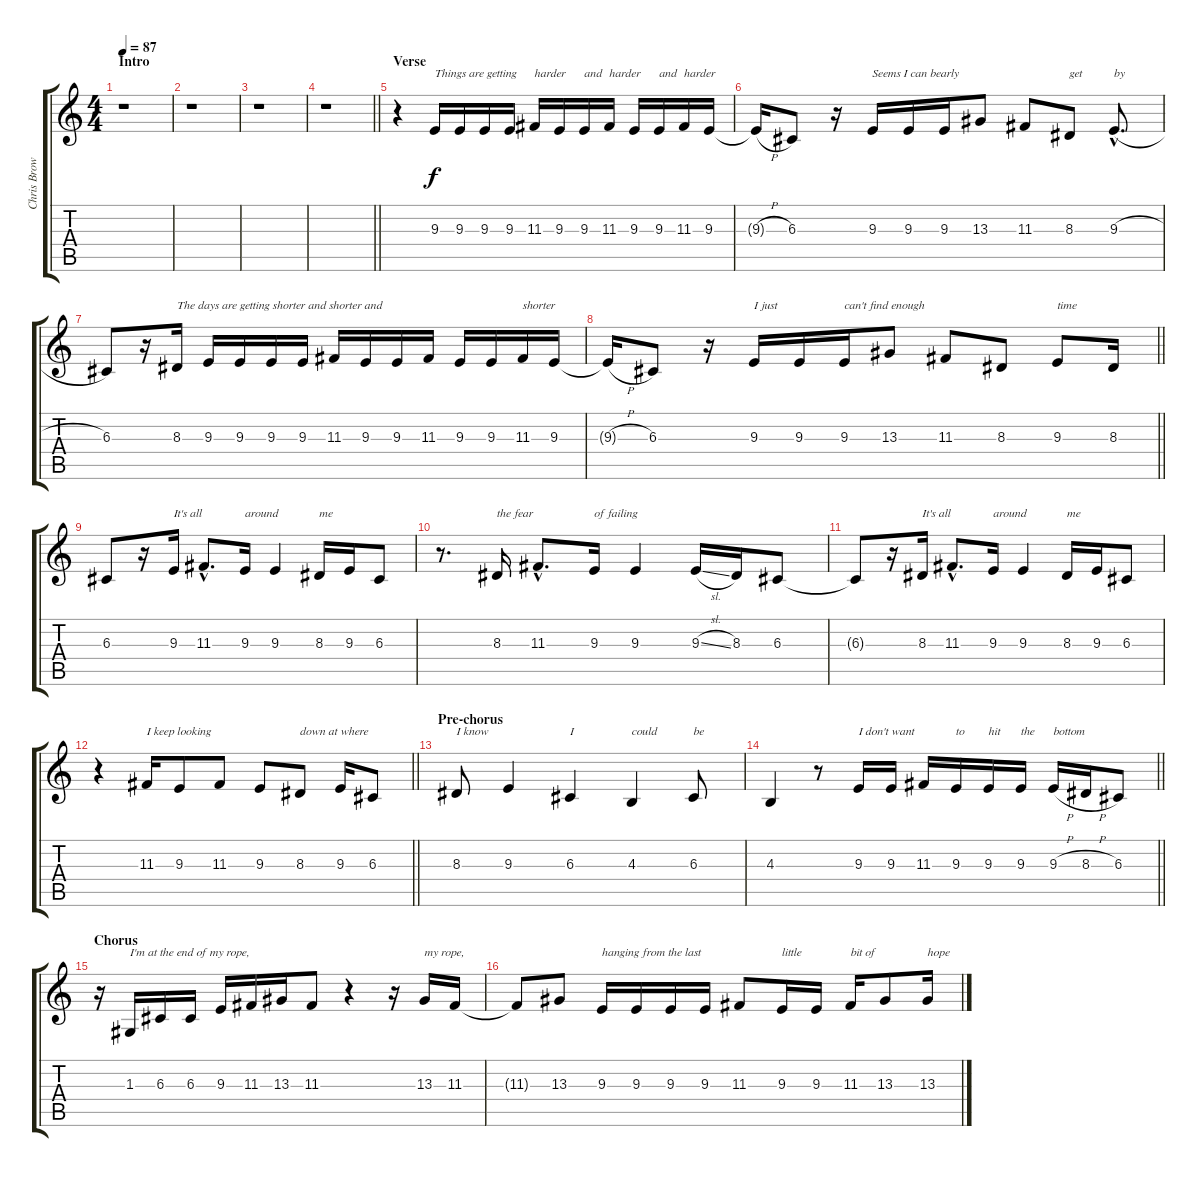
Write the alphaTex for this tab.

\track ("Chris Brown (Vocals)" "Chris Brow") {instrument violin}
\staff {score tabs}
\tuning (E4 B3 G3 D3 A2 D2) {hide}
\ts (4 4)
\section ("" "Intro")
\tempo 87
\clef g2
\ks c
r.1{dy f instrument violin} |
r.1 |
r.1 |
\barLineRight lightlight
r.1 |
\section ("" "Verse")
r.4 9.3.16{txt "Things are getting"} 9.3.16 9.3.16 9.3.16 11.3.16{txt "harder"} 9.3.16 9.3.16{txt "and"} 11.3.16{txt "harder"} 9.3.16 9.3.16{txt "and"} 11.3.16{txt "harder"} 9.3.16 |
9.3{h t}.16 6.3.8 r.16 9.3.16{txt "Seems I can bearly"} 9.3.16 9.3.16 13.3.8 11.3.8 8.3.8{txt "get"} 9.3{h hac}.8{d txt "by"} |
6.3.8 r.16 8.3.16{txt "The days are getting shorter and shorter and"} 9.3.16 9.3.16 9.3.16 9.3.16 11.3.16 9.3.16 9.3.16 11.3.16 9.3.16 9.3.16 11.3.16{txt "shorter"} 9.3.16 |
\barLineRight lightlight
9.3{h t}.16 6.3.8 r.16 9.3.16{txt "I just"} 9.3.16 9.3.16{txt "can't find enough"} 13.3.8 11.3.8 8.3.8 9.3.8{txt "time"} 8.3.16 |
6.3.8 r.16 9.3.16{txt "It's all"} 11.3{hac}.8{d} 9.3.16{txt "around"} 9.3.4 8.3.16{txt "me"} 9.3.16 6.3.8 |
r.8{d} 8.3.16{txt "the fear"} 11.3{hac}.8{d} 9.3.16{txt "of failing"} 9.3.4 9.3{sl}.16 8.3.16 6.3.8 |
6.3{t}.8 r.16 8.3.16{txt "It's all"} 11.3{hac}.8{d} 9.3.16{txt "around"} 9.3.4 8.3.16{txt "me"} 9.3.16 6.3.8 |
\barLineRight lightlight
r.4 11.3.16{txt "I keep looking"} 9.3.8 11.3.8 9.3.8 8.3.8{txt "down at where"} 9.3.16 6.3.8 |
\section ("" "Pre-chorus")
8.3.8{txt "I know"} 9.3.4 6.3.4{txt "I"} 4.3.4{txt "could"} 6.3.8{txt "be"} |
\barLineRight lightlight
4.3.4 r.8 9.3.16{txt "I don't want"} 9.3.16 11.3.16 9.3.16{txt "to"} 9.3.16{txt "hit"} 9.3.16{txt "the"} 9.3{h}.16{txt "bottom"} 8.3{h}.16 6.3.8 |
\section ("" "Chorus")
r.16 1.3.16{txt "I'm at the end of my rope,"} 6.3.16 6.3.16 9.3.16 11.3.16 13.3.16 11.3.8 r.4 r.16 13.3.16{txt "my rope,"} 11.3.16 |
11.3{t}.8 13.3.8 9.3.16{txt "hanging from the last"} 9.3.16 9.3.16 9.3.16 11.3.8 9.3.16{txt "little"} 9.3.16 11.3.16{txt "bit of"} 13.3.8 13.3.16{txt "hope"}
